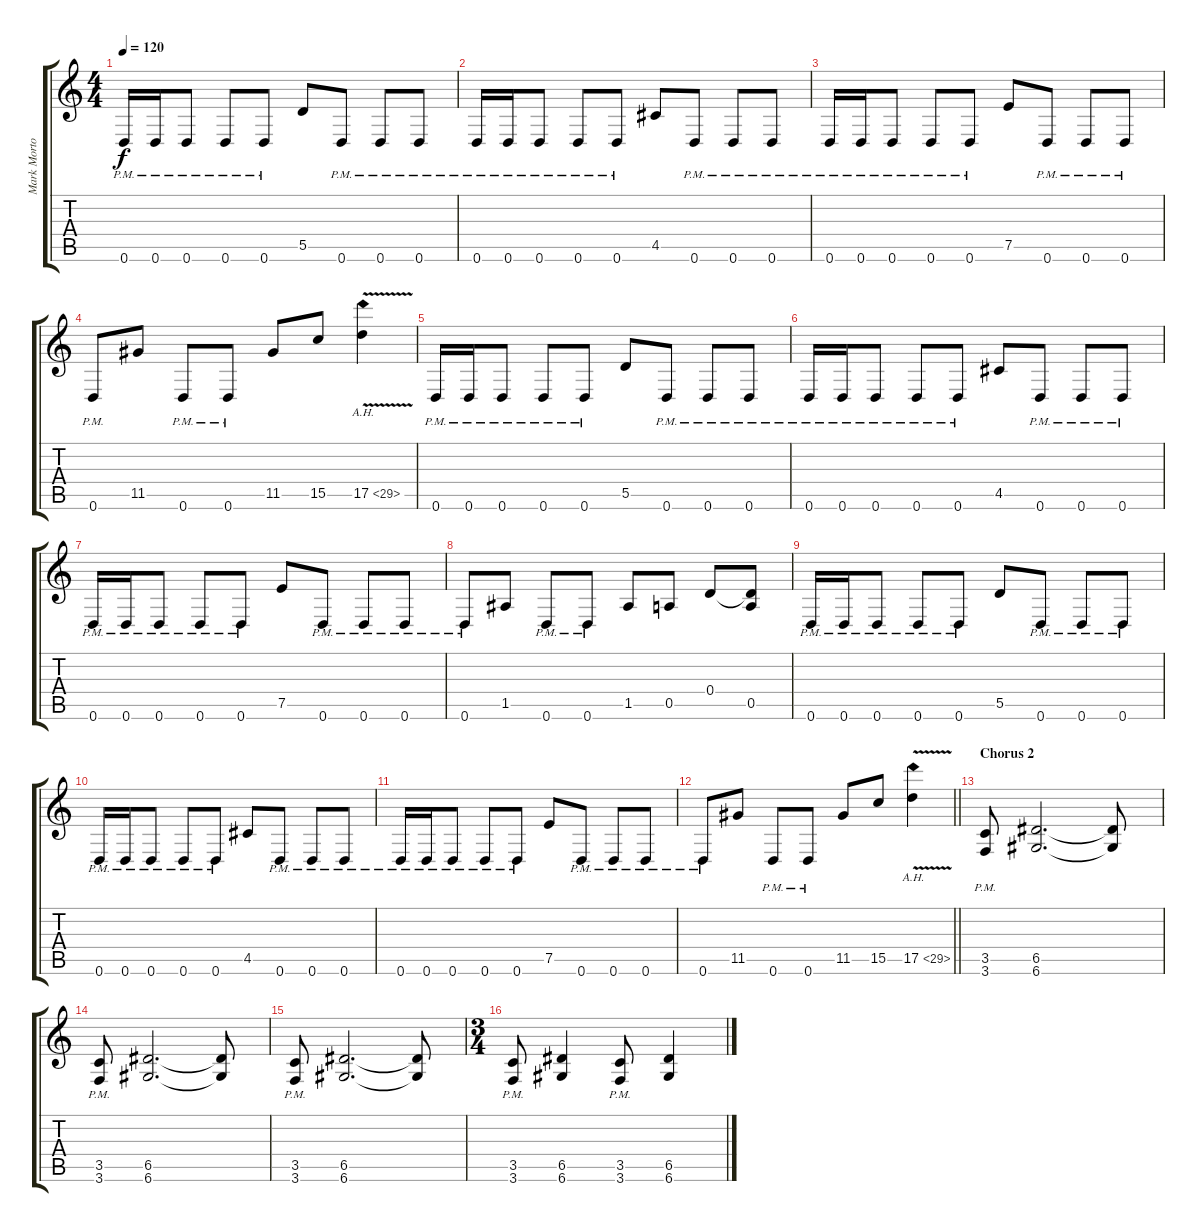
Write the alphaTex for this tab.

\track ("Mark Morton - Rhythm" "Mark Morto") {instrument distortionguitar}
\staff {score tabs}
\tuning (E4 B3 G3 D3 A2 D2) {hide}
\ts (4 4)
\tempo 120
\clef g2
\ks c
0.6{pm}.16{dy f} 0.6{pm}.16 0.6{pm}.8 0.6{pm}.8 0.6{pm}.8 5.5.8 0.6{pm}.8 0.6{pm}.8 0.6{pm}.8 |
0.6{pm}.16 0.6{pm}.16 0.6{pm}.8 0.6{pm}.8 0.6{pm}.8 4.5.8 0.6{pm}.8 0.6{pm}.8 0.6{pm}.8 |
0.6{pm}.16 0.6{pm}.16 0.6{pm}.8 0.6{pm}.8 0.6{pm}.8 7.5.8 0.6{pm}.8 0.6{pm}.8 0.6{pm}.8 |
0.6{pm}.8 11.5.8 0.6{pm}.8 0.6{pm}.8 11.5.8 15.5.8 17.5{ah 12 v}.4 |
0.6{pm}.16 0.6{pm}.16 0.6{pm}.8 0.6{pm}.8 0.6{pm}.8 5.5.8 0.6{pm}.8 0.6{pm}.8 0.6{pm}.8 |
0.6{pm}.16 0.6{pm}.16 0.6{pm}.8 0.6{pm}.8 0.6{pm}.8 4.5.8 0.6{pm}.8 0.6{pm}.8 0.6{pm}.8 |
0.6{pm}.16 0.6{pm}.16 0.6{pm}.8 0.6{pm}.8 0.6{pm}.8 7.5.8 0.6{pm}.8 0.6{pm}.8 0.6{pm}.8 |
0.6{pm}.8 1.5.8 0.6{pm}.8 0.6{pm}.8 1.5.8 0.5.8 0.4.8 (0.4{t} 0.5).8 |
0.6{pm}.16 0.6{pm}.16 0.6{pm}.8 0.6{pm}.8 0.6{pm}.8 5.5.8 0.6{pm}.8 0.6{pm}.8 0.6{pm}.8 |
0.6{pm}.16 0.6{pm}.16 0.6{pm}.8 0.6{pm}.8 0.6{pm}.8 4.5.8 0.6{pm}.8 0.6{pm}.8 0.6{pm}.8 |
0.6{pm}.16 0.6{pm}.16 0.6{pm}.8 0.6{pm}.8 0.6{pm}.8 7.5.8 0.6{pm}.8 0.6{pm}.8 0.6{pm}.8 |
\barLineRight lightlight
0.6{pm}.8 11.5.8 0.6{pm}.8 0.6{pm}.8 11.5.8 15.5.8 17.5{ah 12 v}.4 |
\section ("" "Chorus 2")
(3.5{pm} 3.6{pm}).8 (6.5 6.6).2{d} (6.5{t} 6.6{t}).8 |
(3.5{pm} 3.6{pm}).8 (6.5 6.6).2{d} (6.5{t} 6.6{t}).8 |
(3.5{pm} 3.6{pm}).8 (6.5 6.6).2{d} (6.5{t} 6.6{t}).8 |
\ts (3 4)
(3.5{pm} 3.6{pm}).8 (6.5 6.6).4 (3.5{pm} 3.6{pm}).8 (6.5 6.6).4
